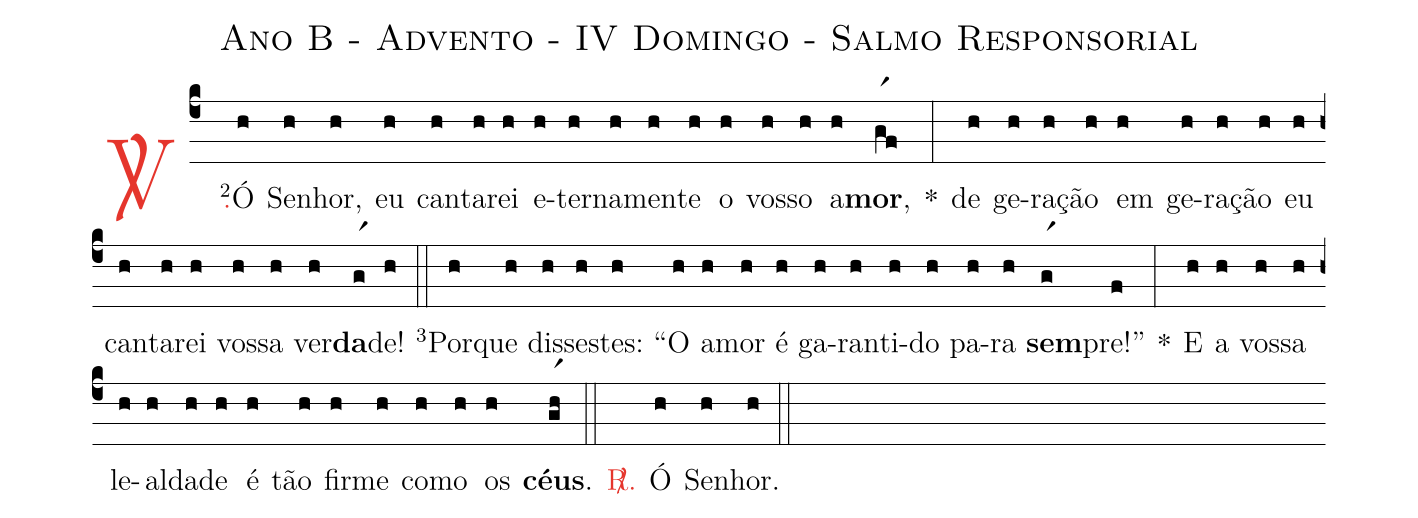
name: Ano B - Advento - IV Domingo - Salmo Responsorial;
%%
(c4)

<c><sp>V/</sp>.</c>() <v>\VSup{2}</v>Ó(h) Se(h)nhor,(h) eu(h) can(h)ta(h)rei(h) e(h)ter(h)na(h)men(h)te(h) o(h) vos(h)so(h) a(h)<b>mor</b>,(gr1f) *(:)
de(h) ge(h)ra(h)ção(h) em(h) ge(h)ra(h)ção(h) eu(h) can(h)ta(h)rei(h) vos(h)sa(h) ver(h)<b>da</b>(gr1)de!(h)

(::)

<v>\VSup{3}</v>Por(h)que(h) dis(h)ses(h)tes:(h) ``O(h) a(h)mor(h) é(h) ga(h)ran(h)ti(h)do(h) pa(h)ra(h) <b>sem</b>(gr1)pre!''(f) *(:)
E(h) a(h) vos(h)sa(h) le(h)al(h)da(h)de(h) é(h) tão(h) fir(h)me(h) co(h)mo(h) os(h) <b>céus</b>.(gr1h)

(::)

<c><sp>R/</sp>.</c>() Ó(h) Se(h)nhor.(h)

(::)
